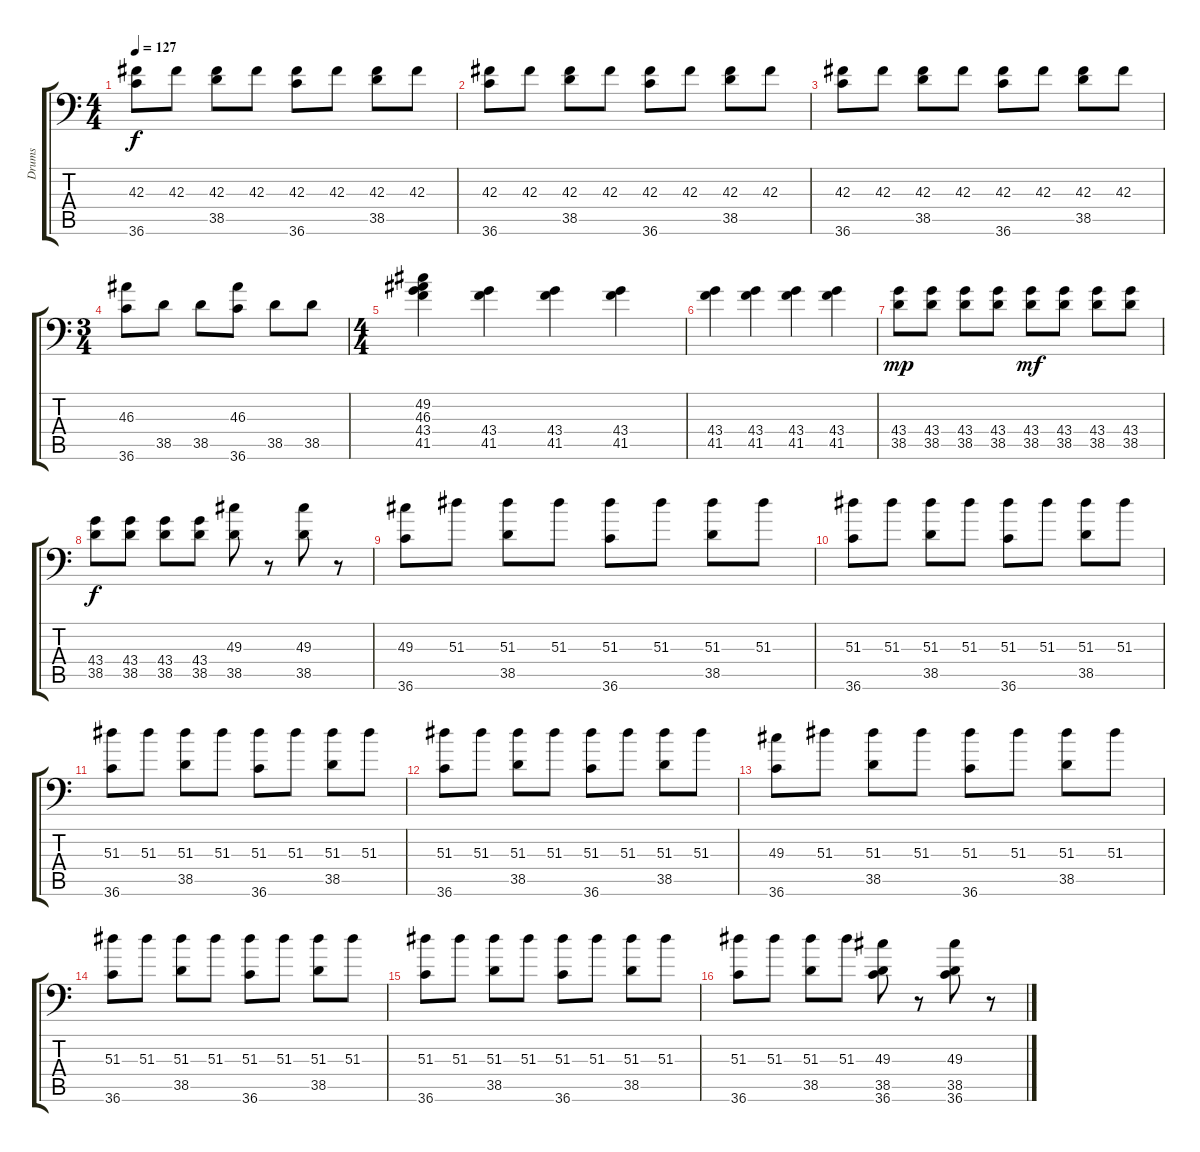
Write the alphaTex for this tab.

\track ("Drums" "Drums") {instrument acousticgrandpiano}
\staff {score tabs}
\tuning (C-1 C-1 C-1 C-1 C-1 C-1) {hide}
\ts (4 4)
\tempo 127
\clef f4
\ks c
(42.3 36.6).8{dy f} 42.3.8 (42.3 38.5).8 42.3.8 (42.3 36.6).8 42.3.8 (42.3 38.5).8 42.3.8 |
(42.3 36.6).8 42.3.8 (42.3 38.5).8 42.3.8 (42.3 36.6).8 42.3.8 (42.3 38.5).8 42.3.8 |
(42.3 36.6).8 42.3.8 (42.3 38.5).8 42.3.8 (42.3 36.6).8 42.3.8 (42.3 38.5).8 42.3.8 |
\ts (3 4)
(46.3 36.6).8 38.5.8 38.5.8 (46.3 36.6).8 38.5.8 38.5.8 |
\ts (4 4)
(49.2 46.3 43.4 41.5).4 (43.4 41.5).4 (43.4 41.5).4 (43.4 41.5).4 |
(43.4 41.5).4 (43.4 41.5).4 (43.4 41.5).4 (43.4 41.5).4 |
(43.4 38.5).8{dy mp} (43.4 38.5).8 (43.4 38.5).8 (43.4 38.5).8 (43.4 38.5).8{dy mf} (43.4 38.5).8 (43.4 38.5).8 (43.4 38.5).8 |
(43.4 38.5).8{dy f} (43.4 38.5).8 (43.4 38.5).8 (43.4 38.5).8 (49.3 38.5).8 r.8 (49.3 38.5).8 r.8 |
(49.3 36.6).8 51.3.8 (51.3 38.5).8 51.3.8 (51.3 36.6).8 51.3.8 (51.3 38.5).8 51.3.8 |
(51.3 36.6).8 51.3.8 (51.3 38.5).8 51.3.8 (51.3 36.6).8 51.3.8 (51.3 38.5).8 51.3.8 |
(51.3 36.6).8 51.3.8 (51.3 38.5).8 51.3.8 (51.3 36.6).8 51.3.8 (51.3 38.5).8 51.3.8 |
(51.3 36.6).8 51.3.8 (51.3 38.5).8 51.3.8 (51.3 36.6).8 51.3.8 (51.3 38.5).8 51.3.8 |
(49.3 36.6).8 51.3.8 (51.3 38.5).8 51.3.8 (51.3 36.6).8 51.3.8 (51.3 38.5).8 51.3.8 |
(51.3 36.6).8 51.3.8 (51.3 38.5).8 51.3.8 (51.3 36.6).8 51.3.8 (51.3 38.5).8 51.3.8 |
(51.3 36.6).8 51.3.8 (51.3 38.5).8 51.3.8 (51.3 36.6).8 51.3.8 (51.3 38.5).8 51.3.8 |
(51.3 36.6).8 51.3.8 (51.3 38.5).8 51.3.8 (49.3 38.5 36.6).8 r.8 (49.3 38.5 36.6).8 r.8
